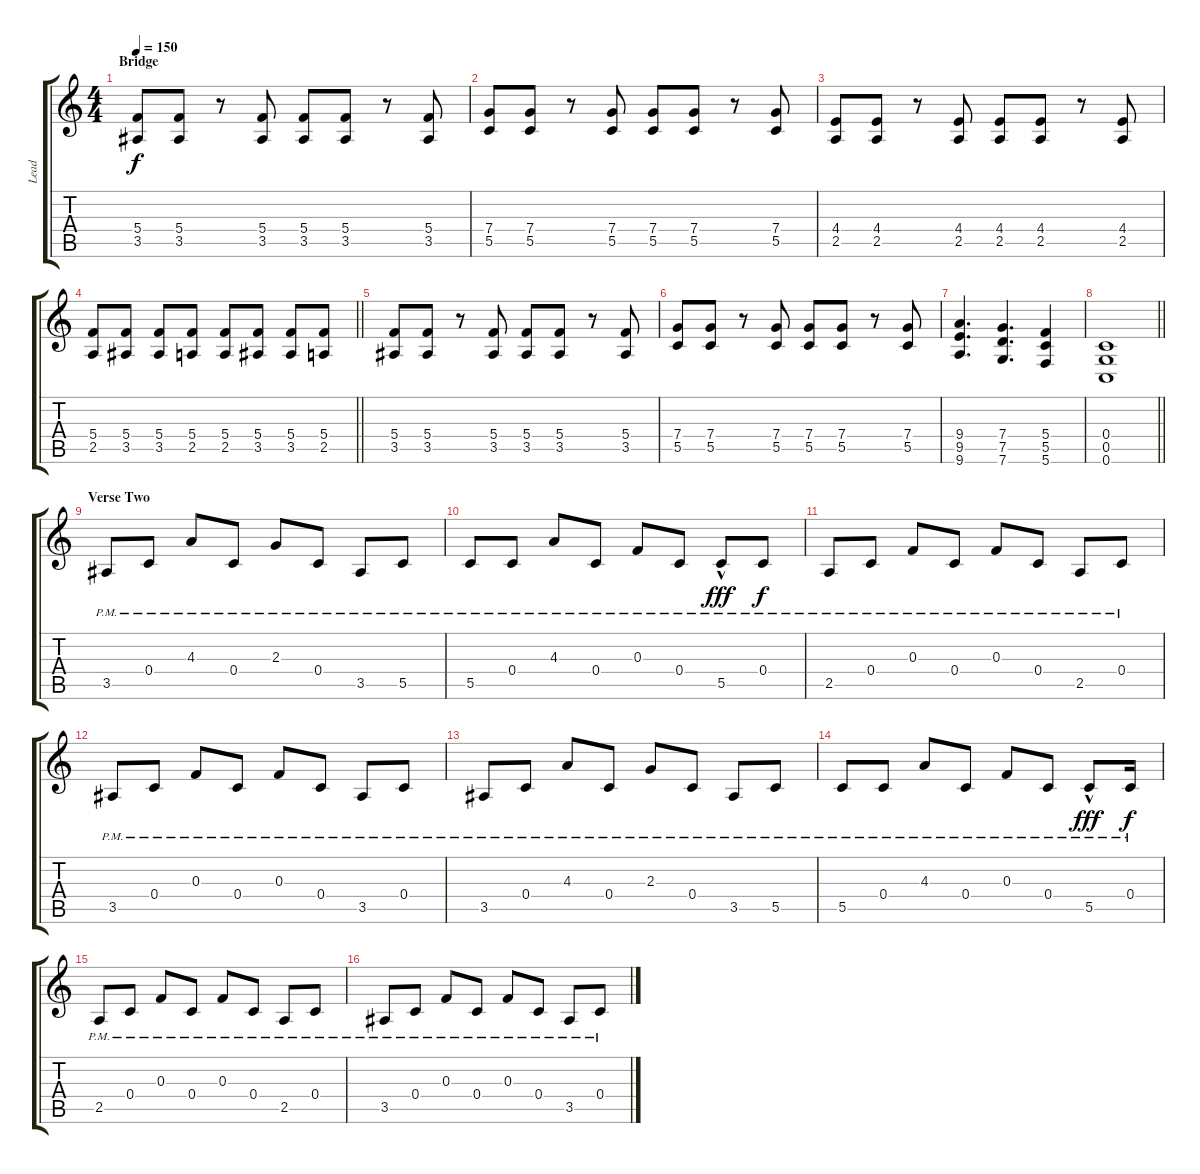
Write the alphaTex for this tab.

\track ("Lead" "Lead") {instrument distortionguitar}
\staff {score tabs}
\tuning (D4 A3 F3 C3 G2 C2) {hide}
\ts (4 4)
\section ("" "Bridge")
\tempo 150
\clef g2
\ks c
(5.4 3.5).8{dy f} (5.4 3.5).8 r.8 (5.4 3.5).8 (5.4 3.5).8 (5.4 3.5).8 r.8 (5.4 3.5).8 |
(7.4 5.5).8 (7.4 5.5).8 r.8 (7.4 5.5).8 (7.4 5.5).8 (7.4 5.5).8 r.8 (7.4 5.5).8 |
(4.4 2.5).8 (4.4 2.5).8 r.8 (4.4 2.5).8 (4.4 2.5).8 (4.4 2.5).8 r.8 (4.4 2.5).8 |
\barLineRight lightlight
(5.4 2.5).8 (5.4 3.5).8 (5.4 3.5).8 (5.4 2.5).8 (5.4 2.5).8 (5.4 3.5).8 (5.4 3.5).8 (5.4 2.5).8 |
(5.4 3.5).8 (5.4 3.5).8 r.8 (5.4 3.5).8 (5.4 3.5).8 (5.4 3.5).8 r.8 (5.4 3.5).8 |
(7.4 5.5).8 (7.4 5.5).8 r.8 (7.4 5.5).8 (7.4 5.5).8 (7.4 5.5).8 r.8 (7.4 5.5).8 |
(9.4 9.5 9.6).4{d} (7.4 7.5 7.6).4{d} (5.4 5.5 5.6).4 |
\barLineRight lightlight
(0.4 0.5 0.6).1 |
\section ("" "Verse Two")
3.5{pm}.8 0.4{pm}.8 4.3{pm}.8 0.4{pm}.8 2.3{pm}.8 0.4{pm}.8 3.5{pm}.8 5.5{pm}.8 |
5.5{pm}.8 0.4{pm}.8 4.3{pm}.8 0.4{pm}.8 0.3{pm}.8 0.4{pm}.8 5.5{hac pm}.8{dy fff} 0.4{pm}.8{dy f} |
2.5{pm}.8 0.4{pm}.8 0.3{pm}.8 0.4{pm}.8 0.3{pm}.8 0.4{pm}.8 2.5{pm}.8 0.4{pm}.8 |
3.5{pm}.8 0.4{pm}.8 0.3{pm}.8 0.4{pm}.8 0.3{pm}.8 0.4{pm}.8 3.5{pm}.8 0.4{pm}.8 |
3.5{pm}.8 0.4{pm}.8 4.3{pm}.8 0.4{pm}.8 2.3{pm}.8 0.4{pm}.8 3.5{pm}.8 5.5{pm}.8 |
5.5{pm}.8 0.4{pm}.8 4.3{pm}.8 0.4{pm}.8 0.3{pm}.8 0.4{pm}.8 5.5{hac pm}.8{dy fff} 0.4{pm}.16{dy f} |
2.5{pm}.8 0.4{pm}.8 0.3{pm}.8 0.4{pm}.8 0.3{pm}.8 0.4{pm}.8 2.5{pm}.8 0.4{pm}.8 |
3.5{pm}.8 0.4{pm}.8 0.3{pm}.8 0.4{pm}.8 0.3{pm}.8 0.4{pm}.8 3.5{pm}.8 0.4{pm}.8
